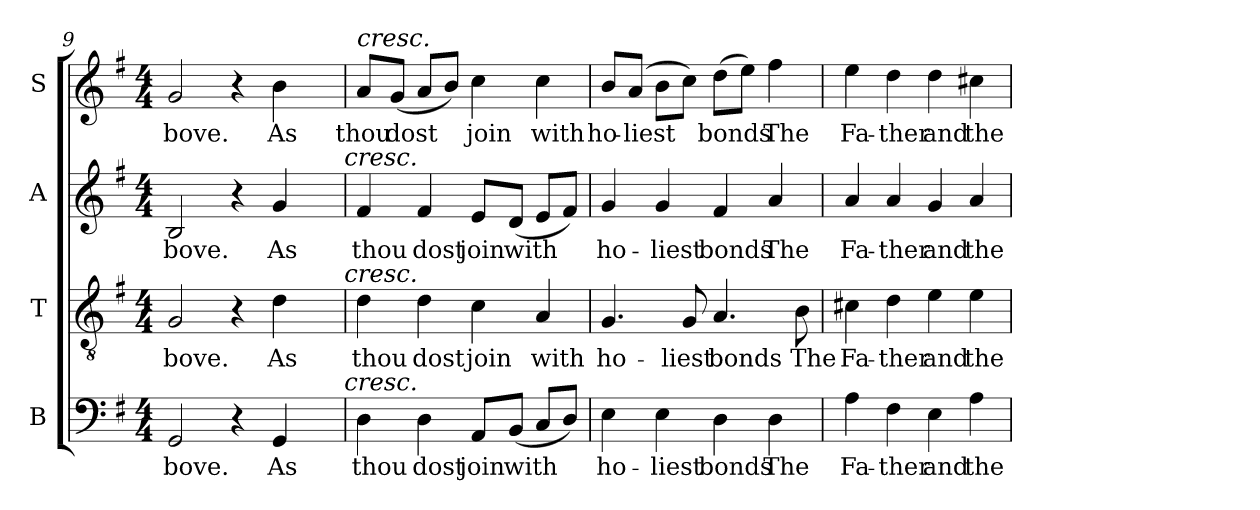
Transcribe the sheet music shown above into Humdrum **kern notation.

**kern	**text	**kern	**text	**kern	**text	**kern	**text
*part4	*part4	*part3	*part3	*part2	*part2	*part1	*part1
*staff4	*staff4	*staff3	*staff3	*staff2	*staff2	*staff1	*staff1
*I"B	*	*I"T	*	*I"A	*	*I"S	*
*clefF4	*	*clefGv2	*	*clefG2	*	*clefG2	*
*	*	*ITrd7c12	*	*	*	*	*
*k[f#]	*	*k[f#]	*	*k[f#]	*	*k[f#]	*
*G:	*	*G:	*	*G:	*	*G:	*
*M4/4	*	*M4/4	*	*M4/4	*	*M4/4	*
=9	=9	=9	=9	=9	=9	=9	=9
!	!LO:LY:b:color=#000000	!	!	!	!	!	!
!	!	!	!LO:LY:b:color=#000000	!	!	!	!
!	!	!	!	!	!LO:LY:b:color=#000000	!	!
!	!	!	!	!	!	!	!LO:LY:b:color=#000000
*^	*	*^	*	*^	*	*	*
2GGi/	2ryy	-bove.	2GGi/	2ryy	-bove.	2Bi/	2ryy	-bove.	2gi/	-bove.
4r	4ryy	.	4r	4ryy	.	4r	4ryy	.	4r	.
!	!	!LO:LY:b:color=#000000	!	!	!	!	!	!	!	!
!	!	!	!	!	!LO:LY:b:color=#000000	!	!	!	!	!
!	!	!	!	!	!	!	!	!LO:LY:b:color=#000000	!	!
!	!	!	!	!	!	!	!	!	!	!LO:LY:b:color=#000000
4GGi/	8ryy	As	4Di\	8ryy	As	4gi/	8ryy	As	4bi\	As
.	16ryy	.	.	16ryy	.	.	16ryy	.	.	.
.	32ryy	.	.	32ryy	.	.	32ryy	.	.	.
.	64ryy	.	.	64ryy	.	.	64ryy	.	.	.
.	128...ryy	.	.	128...ryy	.	.	128...ryy	.	.	.
!	!	!	!	!	!	!	!LO:TX:a:i:t=cresc.	!	!	!
!	!	!	!	!LO:TX:a:i:t=cresc.	!	!	!	!	!	!
!	!LO:TX:a:i:t=cresc.	!	!	!	!	!	!	!	!	!
.	1024ryy	.	.	1024ryy	.	.	1024ryy	.	.	.
*v	*v	*	*	*	*	*v	*v	*	*	*
*	*	*v	*v	*	*	*	*	*
=10	=10	=10	=10	=10	=10	=10	=10
*^	*	*^	*	*^	*	*	*
!	!	!LO:LY:b:color=#000000	!	!	!	!	!	!	!	!
*v	*v	*	*	*	*	*v	*v	*	*	*
*	*	*v	*v	*	*	*	*	*
*^	*	*^	*	*^	*	*	*
!	!	!	!	!	!LO:LY:b:color=#000000	!	!	!	!	!
*v	*v	*	*	*	*	*v	*v	*	*	*
*	*	*v	*v	*	*	*	*	*
*^	*	*^	*	*^	*	*	*
!	!	!	!	!	!	!	!	!LO:LY:b:color=#000000	!	!
*v	*v	*	*	*	*	*v	*v	*	*	*
*	*	*v	*v	*	*	*	*	*
*^	*	*^	*	*^	*	*	*
!	!	!	!	!	!	!	!	!	!LO:TX:a:i:t=cresc.	!
!	!	!	!	!	!	!	!	!	!	!LO:LY:b:color=#000000
*v	*v	*	*	*	*	*v	*v	*	*	*
*	*	*v	*v	*	*	*	*	*
4Di\	thou	4Di\	thou	4f#i/	thou	8ai/L	thou
!	!	!	!	!	!	!	!LO:LY:b:color=#000000
.	.	.	.	.	.	(8gi/J	dost
!	!LO:LY:b:color=#000000	!	!	!	!	!	!
!	!	!	!LO:LY:b:color=#000000	!	!	!	!
!	!	!	!	!	!LO:LY:b:color=#000000	!	!
4Di\	dost	4Di\	dost	4f#i/	dost	8ai/L	.
.	.	.	.	.	.	8bi/J)	.
!	!LO:LY:b:color=#000000	!	!	!	!	!	!
!	!	!	!LO:LY:b:color=#000000	!	!	!	!
!	!	!	!	!	!LO:LY:b:color=#000000	!	!
!	!	!	!	!	!	!	!LO:LY:b:color=#000000
8AAi/L	join	4Ci\	join	8ei/L	join	4cci\	join
!	!LO:LY:b:color=#000000	!	!	!	!	!	!
!	!	!	!	!	!LO:LY:b:color=#000000	!	!
(8BBi/J	with	.	.	(8di/J	with	.	.
!	!	!	!LO:LY:b:color=#000000	!	!	!	!
!	!	!	!	!	!	!	!LO:LY:b:color=#000000
8Ci/L	.	4AAi/	with	8ei/L	.	4cci\	with
8Di/J)	.	.	.	8f#i/J)	.	.	.
!!LO:PB:g=z
=11	=11	=11	=11	=11	=11	=11	=11
!	!LO:LY:b:color=#000000	!	!	!	!	!	!
!	!	!	!LO:LY:b:color=#000000	!	!	!	!
!	!	!	!	!	!LO:LY:b:color=#000000	!	!
!	!	!	!	!	!	!	!LO:LY:b:color=#000000
4Ei\	ho-	4.GGi/	ho-	4gi/	ho-	8bi/L	ho-
!	!	!	!	!	!	!	!LO:LY:b:color=#000000
.	.	.	.	.	.	(8ai/J	-liest
!	!LO:LY:b:color=#000000	!	!	!	!	!	!
!	!	!	!	!	!LO:LY:b:color=#000000	!	!
4Ei\	-liest	.	.	4gi/	-liest	8bi\L	.
!	!	!	!LO:LY:b:color=#000000	!	!	!	!
.	.	8GGi/	-liest	.	.	8cci\J)	.
!	!LO:LY:b:color=#000000	!	!	!	!	!	!
!	!	!	!LO:LY:b:color=#000000	!	!	!	!
!	!	!	!	!	!LO:LY:b:color=#000000	!	!
!	!	!	!	!	!	!	!LO:LY:b:color=#000000
4Di\	bonds	4.AAi/	bonds	4f#i/	bonds	(8ddi\L	bonds
.	.	.	.	.	.	8eei\J)	.
!	!LO:LY:b:color=#000000	!	!	!	!	!	!
!	!	!	!	!	!LO:LY:b:color=#000000	!	!
!	!	!	!	!	!	!	!LO:LY:b:color=#000000
4Di\	The	.	.	4ai/	The	4ff#i\	The
!	!	!	!LO:LY:b:color=#000000	!	!	!	!
.	.	8BBi\	The	.	.	.	.
=12	=12	=12	=12	=12	=12	=12	=12
!	!LO:LY:b:color=#000000	!	!	!	!	!	!
!	!	!	!LO:LY:b:color=#000000	!	!	!	!
!	!	!	!	!	!LO:LY:b:color=#000000	!	!
!	!	!	!	!	!	!	!LO:LY:b:color=#000000
4Ai\	Fa-	4C#Xi\	Fa-	4ai/	Fa-	4eei\	Fa-
!	!LO:LY:b:color=#000000	!	!	!	!	!	!
!	!	!	!LO:LY:b:color=#000000	!	!	!	!
!	!	!	!	!	!LO:LY:b:color=#000000	!	!
!	!	!	!	!	!	!	!LO:LY:b:color=#000000
4F#i\	-ther	4Di\	-ther	4ai/	-ther	4ddi\	-ther
!	!LO:LY:b:color=#000000	!	!	!	!	!	!
!	!	!	!LO:LY:b:color=#000000	!	!	!	!
!	!	!	!	!	!LO:LY:b:color=#000000	!	!
!	!	!	!	!	!	!	!LO:LY:b:color=#000000
4Ei\	and	4Ei\	and	4gi/	and	4ddi\	and
!	!LO:LY:b:color=#000000	!	!	!	!	!	!
!	!	!	!LO:LY:b:color=#000000	!	!	!	!
!	!	!	!	!	!LO:LY:b:color=#000000	!	!
!	!	!	!	!	!	!	!LO:LY:b:color=#000000
4Ai\	the	4Ei\	the	4ai/	the	4cc#Xi\	the
=	=	=	=	=	=	=	=
*-	*-	*-	*-	*-	*-	*-	*-
